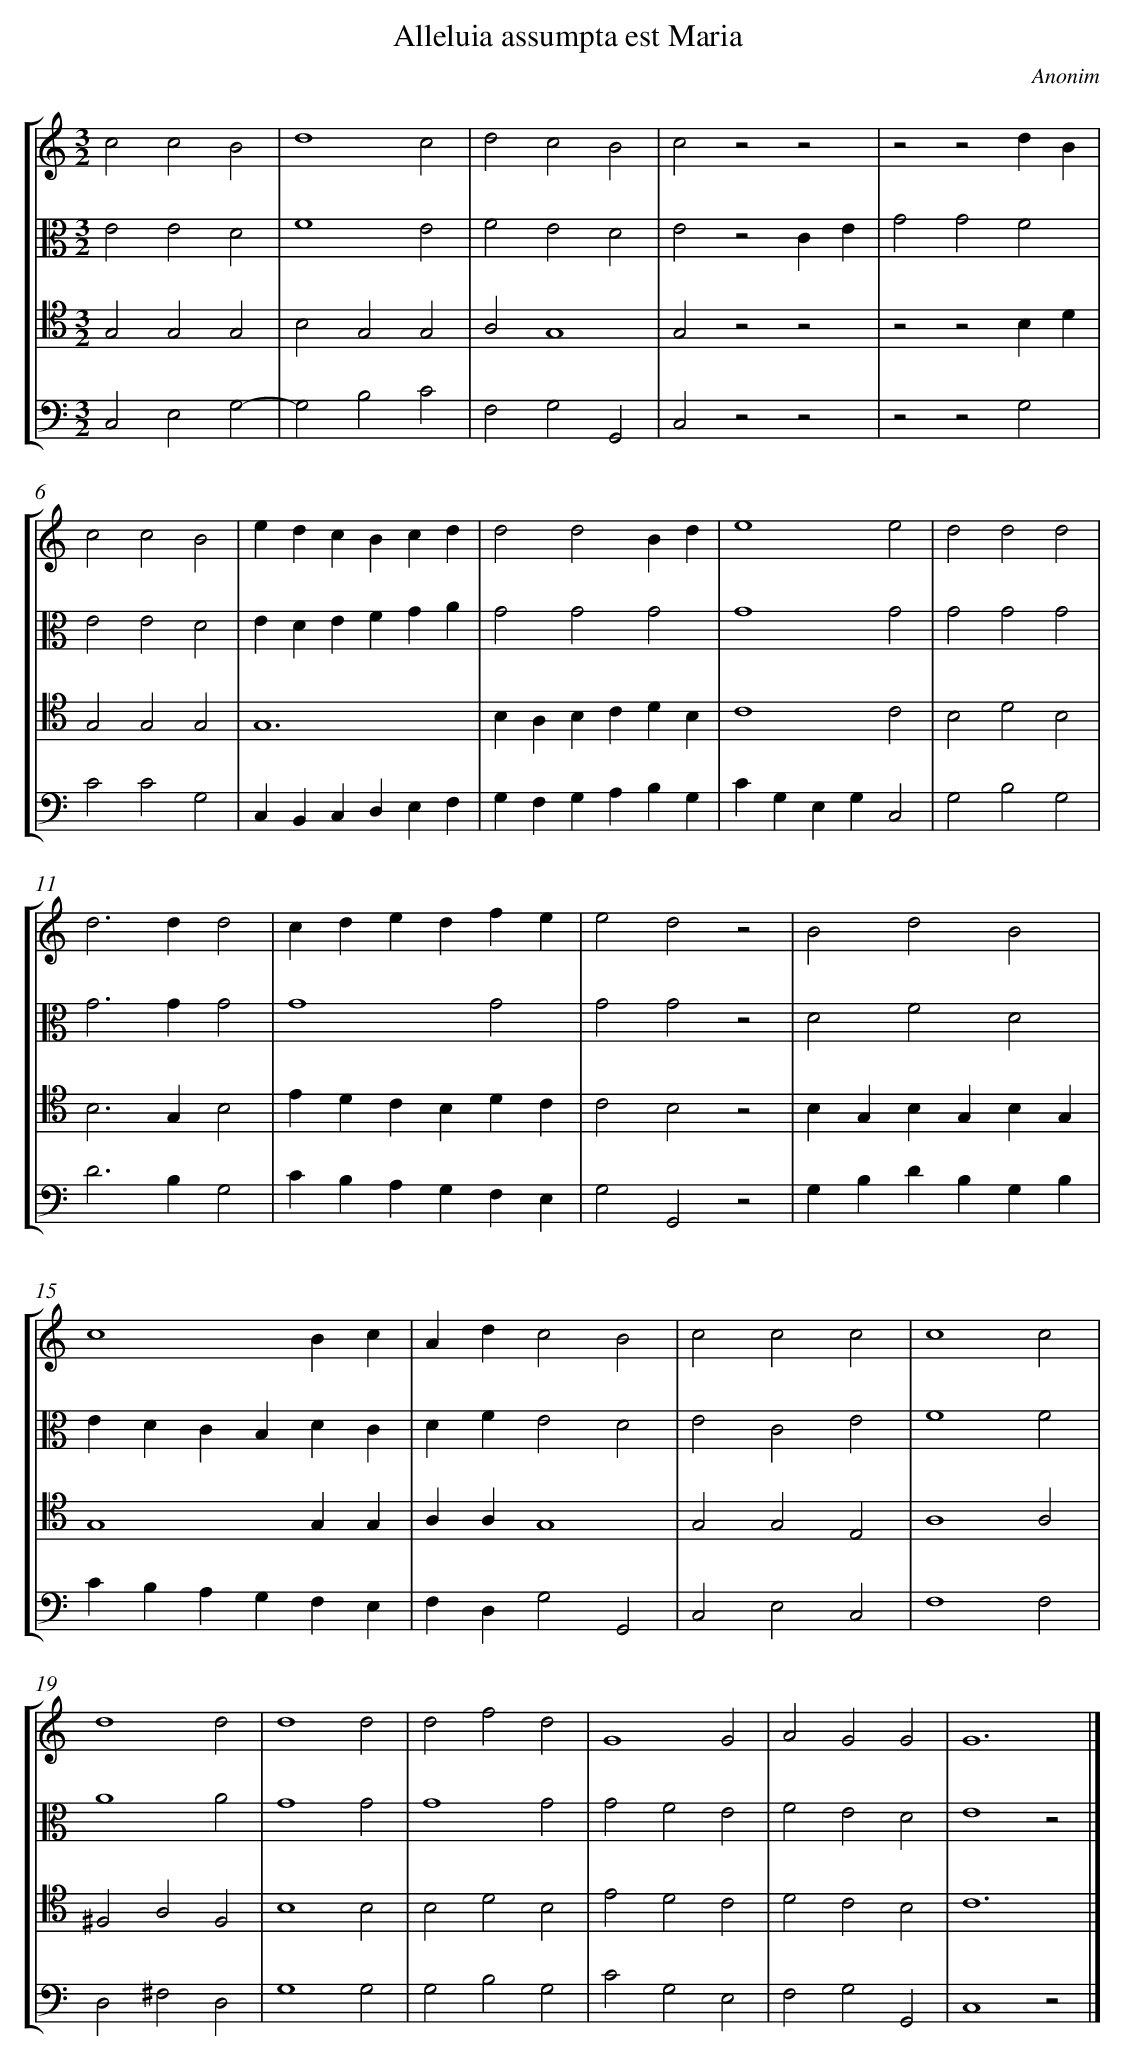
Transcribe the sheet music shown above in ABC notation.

X:1
T: Alleluia assumpta est Maria
C: Anonim
L: 1/4
M: 3/2
%%staves [1 2 3 4]
V: 1
V: 2 clef=alto
V: 3 clef=tenor
V: 4 clef=bass
K: C
[V:1] c2c2B2 |
[V:2] E2E2D2 |
[V:3] G,2G,2G,2 |
[V:4] C,2E,2G,2- |
[V:1] d4c2 |
[V:2] F4E2 |
[V:3] B,2G,2G,2 |
[V:4] G,2B,2C2 |
[V:1] d2c2B2 |
[V:2] F2E2D2 |
[V:3] A,2G,4 |
[V:4] F,2G,2G,,2 |
[V:1] c2z2z2 |
[V:2] E2z2CE |
[V:3] G,2z2z2 |
[V:4] C,2z2z2 |
[V:1] z2z2dB |
[V:2] G2G2F2 |
[V:3] z2z2B,D |
[V:4] z2z2G,2 |
[V:1] c2c2B2 |
[V:2] E2E2D2 |
[V:3] G,2G,2G,2 |
[V:4] C2C2G,2 |
[V:1] edcBcd |
[V:2] EDEFGA |
[V:3] G,6 |
[V:4] C,B,,C,D,E,F, |
[V:1] d2d2Bd |
[V:2] G2G2G2 |
[V:3] B,A,B,CDB, |
[V:4] G,F,G,A,B,G, |
[V:1] e4e2 |
[V:2] G4G2 |
[V:3] C4C2 |
[V:4] CG,E,G,C,2 |
[V:1] d2d2d2 |
[V:2] G2G2G2 |
[V:3] B,2D2B,2 |
[V:4] G,2B,2G,2 |
[V:1] d2>d2d2 |
[V:2] G2>G2G2 |
[V:3] B,2>G,2B,2 |
[V:4] D2>B,2G,2 |
[V:1] cdedfe |
[V:2] G4G2 |
[V:3] EDCB,DC |
[V:4] CB,A,G,F,E, |
[V:1] e2d2z2 |
[V:2] G2G2z2 |
[V:3] C2B,2z2 |
[V:4] G,2G,,2z2 |
[V:1] B2d2B2 |
[V:2] D2F2D2 |
[V:3] B,G,B,G,B,G, |
[V:4] G,B,DB,G,B, |
[V:1] c4Bc |
[V:2] EDCB,DC |
[V:3] G,4G,G, |
[V:4] CB,A,G,F,E, |
[V:1] Adc2B2 |
[V:2] DFE2D2 |
[V:3] A,A,G,4 |
[V:4] F,D,G,2G,,2 |
[V:1] c2c2c2 |
[V:2] E2C2E2 |
[V:3] G,2G,2E,2 |
[V:4] C,2E,2C,2 |
[V:1] c4c2 |
[V:2] F4F2 |
[V:3] A,4A,2 |
[V:4] F,4F,2 |
[V:1] d4d2 |
[V:2] A4A2 |
[V:3] ^F,2A,2F,2 |
[V:4] D,2^F,2D,2 |
[V:1] d4d2 |
[V:2] G4G2 |
[V:3] B,4B,2 |
[V:4] G,4G,2 |
[V:1] d2f2d2 |
[V:2] G4G2 |
[V:3] B,2D2B,2 |
[V:4] G,2B,2G,2 |
[V:1] G4G2 |
[V:2] G2F2E2 |
[V:3] E2D2C2 |
[V:4] C2G,2E,2 |
[V:1] A2G2G2 |
[V:2] F2E2D2 |
[V:3] D2C2B,2 |
[V:4] F,2G,2G,,2 |
[V:1] G6 |]
[V:2] E4z2 |]
[V:3] C6 |]
[V:4] C,4z2 |]
